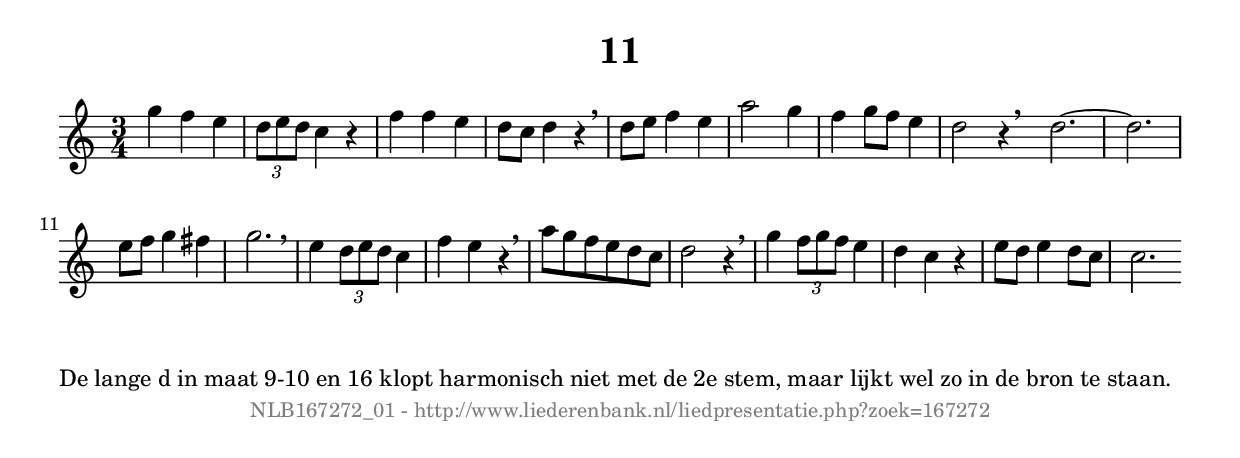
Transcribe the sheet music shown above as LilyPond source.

%
% produced by wce2krn 1.64 (7 June 2014)
%
\version"2.16"
#(append! paper-alist '(("long" . (cons (* 210 mm) (* 2000 mm)))))
#(set-default-paper-size "long")
sb = {\breathe}
mBreak = {\breathe }
bBreak = {\breathe }
x = {\once\override NoteHead #'style = #'cross }
gl=\glissando
itime={\override Staff.TimeSignature #'stencil = ##f }
ficta = {\once\set suggestAccidentals = ##t}
fine = {\once\override Score.RehearsalMark #'self-alignment-X = #1 \mark \markup {\italic{Fine}}}
dc = {\once\override Score.RehearsalMark #'self-alignment-X = #1 \mark \markup {\italic{D.C.}}}
dcf = {\once\override Score.RehearsalMark #'self-alignment-X = #1 \mark \markup {\italic{D.C. al Fine}}}
dcc = {\once\override Score.RehearsalMark #'self-alignment-X = #1 \mark \markup {\italic{D.C. al Coda}}}
ds = {\once\override Score.RehearsalMark #'self-alignment-X = #1 \mark \markup {\italic{D.S.}}}
dsf = {\once\override Score.RehearsalMark #'self-alignment-X = #1 \mark \markup {\italic{D.S. al Fine}}}
dsc = {\once\override Score.RehearsalMark #'self-alignment-X = #1 \mark \markup {\italic{D.S. al Coda}}}
pv = {\set Score.repeatCommands = #'((volta "1"))}
sv = {\set Score.repeatCommands = #'((volta "2"))}
tv = {\set Score.repeatCommands = #'((volta "3"))}
qv = {\set Score.repeatCommands = #'((volta "4"))}
xv = {\set Score.repeatCommands = #'((volta #f))}
\header{ tagline = ""
title = "11"
}
\score {{
\key c \major
\relative g''
{
\set melismaBusyProperties = #'()
\time 3/4
\tempo 4=120
\override Score.MetronomeMark #'transparent = ##t
\override Score.RehearsalMark #'break-visibility = #(vector #t #t #f)
g4 f e \times 2/3 { d8 e d } c4 r4 f f e d8 c d4 r4 \sb d8 e f4 e a2 g4 f g8 f e4 d2 r4 \bar ":|:" \bBreak
d2.~ d e8 f g4 fis g2. \sb e4 \times 2/3 { d8 e d } c4 f e r4 \mBreak \bar "|"
a8 g f e d c d2 r4 \sb g4 \times 2/3 {f8 g f } e4 d c r4 e8 d e4 d8 c c2. \bar ":|"
 }}
 \midi { }
 \layout {
            indent = 0.0\cm
}
}
\markup { \wordwrap-string #" 
De lange d in maat 9-10 en 16 klopt harmonisch niet met de 2e stem, maar lijkt wel zo in de bron te staan.
"}
\markup { \vspace #0 } \markup { \with-color #grey \fill-line { \center-column { \smaller "NLB167272_01 - http://www.liederenbank.nl/liedpresentatie.php?zoek=167272" } } }
